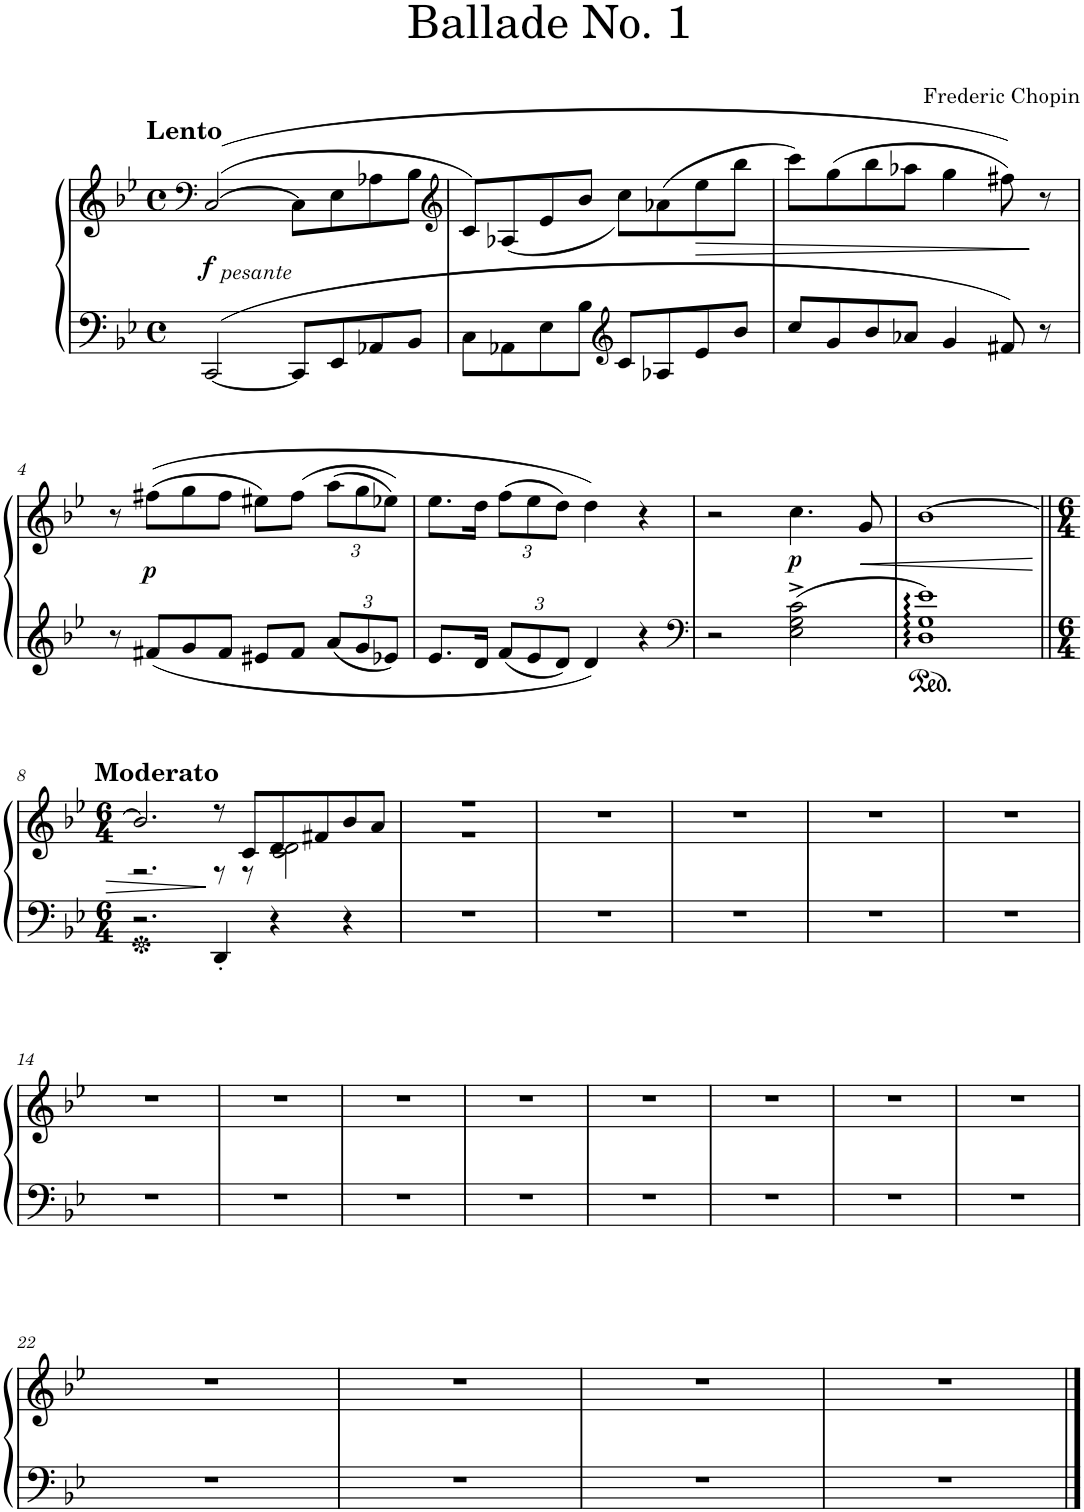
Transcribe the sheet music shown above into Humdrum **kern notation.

**kern	**kern	**dynam
*part1	*part1	*part1
*staff2	*staff1	*staff1/2
*I"Piano	*	*
*I'Pno.	*	*
*clefF4	*clefF4	*
*k[b-e-]	*k[b-e-]	*
*M4/4	*M4/4	*
*met(c)	*met(c)	*
=1	=1	=1
!	!LO:TX:a:B:t=Lento	!
!	!LO:TX:b:i:t=pesante	!
!	!	!LO:DY:b
[2CC/	(([2C/	f
8CC/L]	8C\L]	.
8EE-/	8E-\	.
8AA-X/	8A-X\	.
8BB-/J	8B-\J	.
=2	=2	=2
*	*clefG2	*
8C\L	8c/L)	.
8AA-X\	(<8A-X/	.
8E-\	8e-/	.
8B-\J	8b-/J	.
*clefG2	*	*
8c/L	8cc\L)	.
8A-X/	(8a-X\	.
!	!	!LO:HP:b
8e-/	8ee-\	>
8b-/J	8bb-\J	.
=3	=3	=3
8cc/L	8ccc\L)	.
8g/	(8gg\	.
8b-/	8bb-\	.
8a-X/J	8aa-X\J	.
4g/	4gg\	.
8f#X/	8ff#X\))	.
8r	8r	]
!!LO:LB:g=z
=4	=4	=4
8r	8r	.
!	!	!LO:DY:b
8f#X/L	((8ff#X\L	p
8g/	8gg\	.
8f#/J	8ff#\J	.
8e#X/L	8ee#X\L)	.
8f#/J	(8ff#\J	.
*Xbrackettup	*Xbrackettup	*
12a/L	(12aa\L	.
12g/	12gg\	.
12e-X/J	12ee-X\J))	.
=5	=5	=5
8.e-/L	8.ee-\L	.
16d/Jk	16dd\Jk	.
12f/L	(12ff\L	.
12e-/	12ee-\	.
12d/J	12dd\J)	.
4d/	4dd\)	.
4r	4r	.
=6	=6	=6
*clefF4	*	*
2r	2r	.
!	!	!LO:DY:b
2E-\^ 2G\^ 2c\^	4.cc\	p
!	!	!LO:HP:b
.	8g/	<
=7	=7	=7
1D: 1G: 1e-:	[1b-	.
.	.	[
!!LO:LB:g=z
=8||	=8||	=8||
*M6/4	*M6/4	*
!	!LO:TX:a:B:t=Moderato	!
!	!	!LO:HP:b
*	*^	*
2.r	2.b-/]	2.r	>
4DD'/	8r	8r	]
.	8c/L	8r	.
4r	8d/	2c\ 2d\	.
.	8f#X/	.	.
4r	8b-/	.	.
.	8a/J	.	.
=9	=9	=9	=9
1.r	1.r	1.r	.
*	*v	*v	*
=10	=10	=10
1.r	1.r	.
=11	=11	=11
1.r	1.r	.
=12	=12	=12
1.r	1.r	.
=13	=13	=13
1.r	1.r	.
!!LO:LB:g=z
=14	=14	=14
1.r	1.r	.
=15	=15	=15
1.r	1.r	.
=16	=16	=16
1.r	1.r	.
=17	=17	=17
1.r	1.r	.
=18	=18	=18
1.r	1.r	.
=19	=19	=19
1.r	1.r	.
=20	=20	=20
1.r	1.r	.
=21	=21	=21
1.r	1.r	.
!!LO:LB:g=z
=22	=22	=22
1.r	1.r	.
=23	=23	=23
1.r	1.r	.
=24	=24	=24
1.r	1.r	.
=25	=25	=25
1.r	1.r	.
==	==	==
*-	*-	*-
